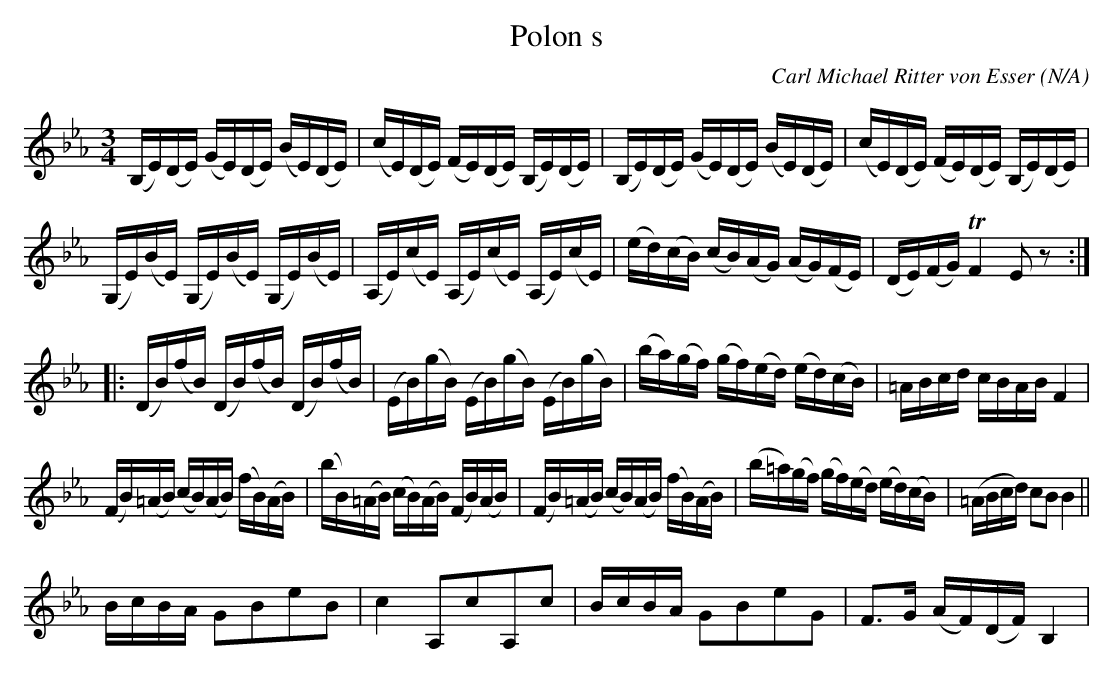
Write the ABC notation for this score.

X:1
T:Polon s
C:Carl Michael Ritter von Esser
O:N/A
M:3/4
L:1/16
K:Eb
 (B,E)(DE) (GE)(DE) (BE)(DE) |(cE)(DE) (FE)(DE) (B,E)(DE) | (B,E)(DE) (GE)(DE) (BE)(DE) |(cE)(DE) (FE)(DE) (B,E)(DE)|
(G,E)(BE) (G,E)(BE) (G,E)(BE)| (A,E)(cE) (A,E)(cE) (A,E)(cE)| (ed)(cB) (cB)(AG) (AG)(FE)| (DE)(FG)TF4 E2z2  :|
|:(DB)(fB) (DB)(fB) (DB)(fB)| (EB)(gB) (EB)(gB) (EB)(gB)|(ba)(gf) (gf)(ed) (ed)(cB)| =ABcd cBAB F4|
(FB)(=AB) (cB)(AB) (fB)(AB)| (bB)(=AB) (cB)(AB) (FB)(AB)| (FB)(=AB) (cB)(AB) (fB)(AB)| (b=a)(gf) (gf)(ed) (ed)(cB)| (=ABcd) c2B2B4||
BcBA G2B2e2B2| c4 A,2c2A,2c2| BcBA G2B2e2G2| F3G (AF)(DF) B,4|
